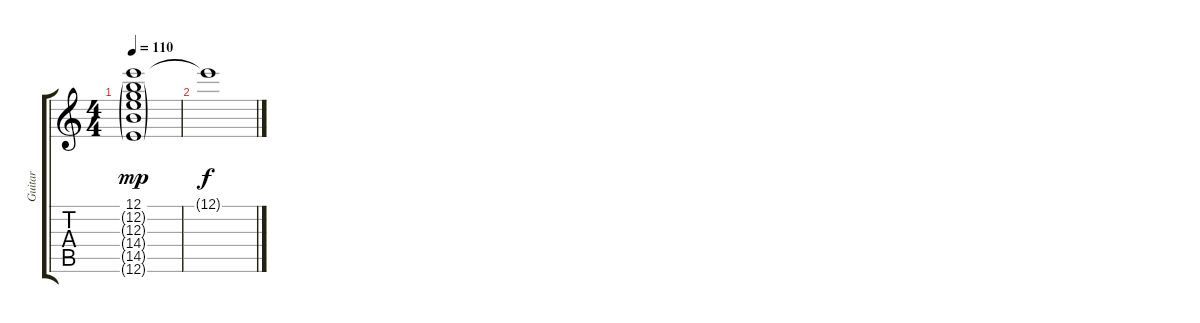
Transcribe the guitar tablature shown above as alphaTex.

\track ("Guitar" "Guitar") {instrument electricguitarjazz}
\staff {score tabs}
\tuning (E4 B3 G3 D3 A2 E2) {hide}
\ts (4 4)
\tempo 110
\clef g2
\ks c
(12.1 12.2{g} 12.3{g} 14.4{g} 14.5{g} 12.6{g}).1{dy mp} |
12.1{t}.1{dy f}
